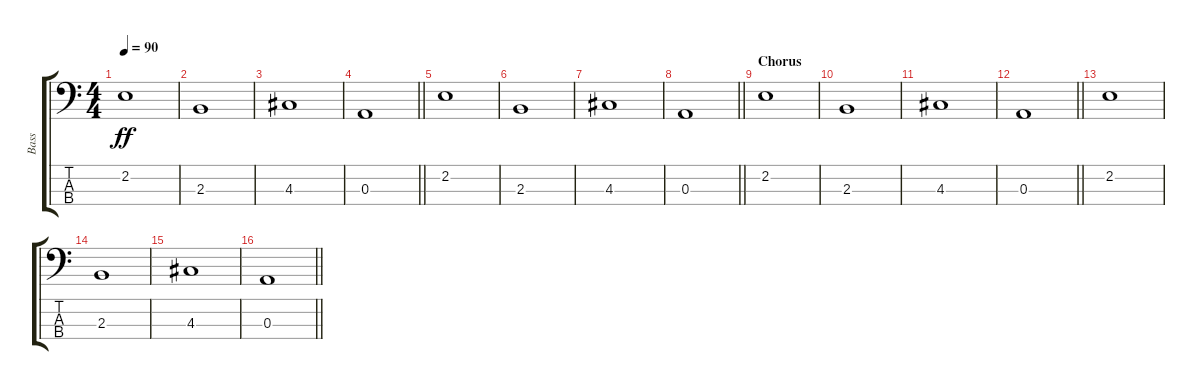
\track ("Bass" "Bass") {instrument electricbassfinger}
\staff {score tabs}
\tuning (G2 D2 A1 E1) {hide}
\ts (4 4)
\tempo 90
\clef f4
\ks c
2.2.1{dy ff} |
2.3.1 |
4.3.1 |
\barLineRight lightlight
0.3.1 |
2.2.1 |
2.3.1 |
4.3.1 |
\barLineRight lightlight
0.3.1 |
\section ("" "Chorus")
2.2.1 |
2.3.1 |
4.3.1 |
\barLineRight lightlight
0.3.1 |
2.2.1 |
2.3.1 |
4.3.1 |
\barLineRight lightlight
0.3.1
